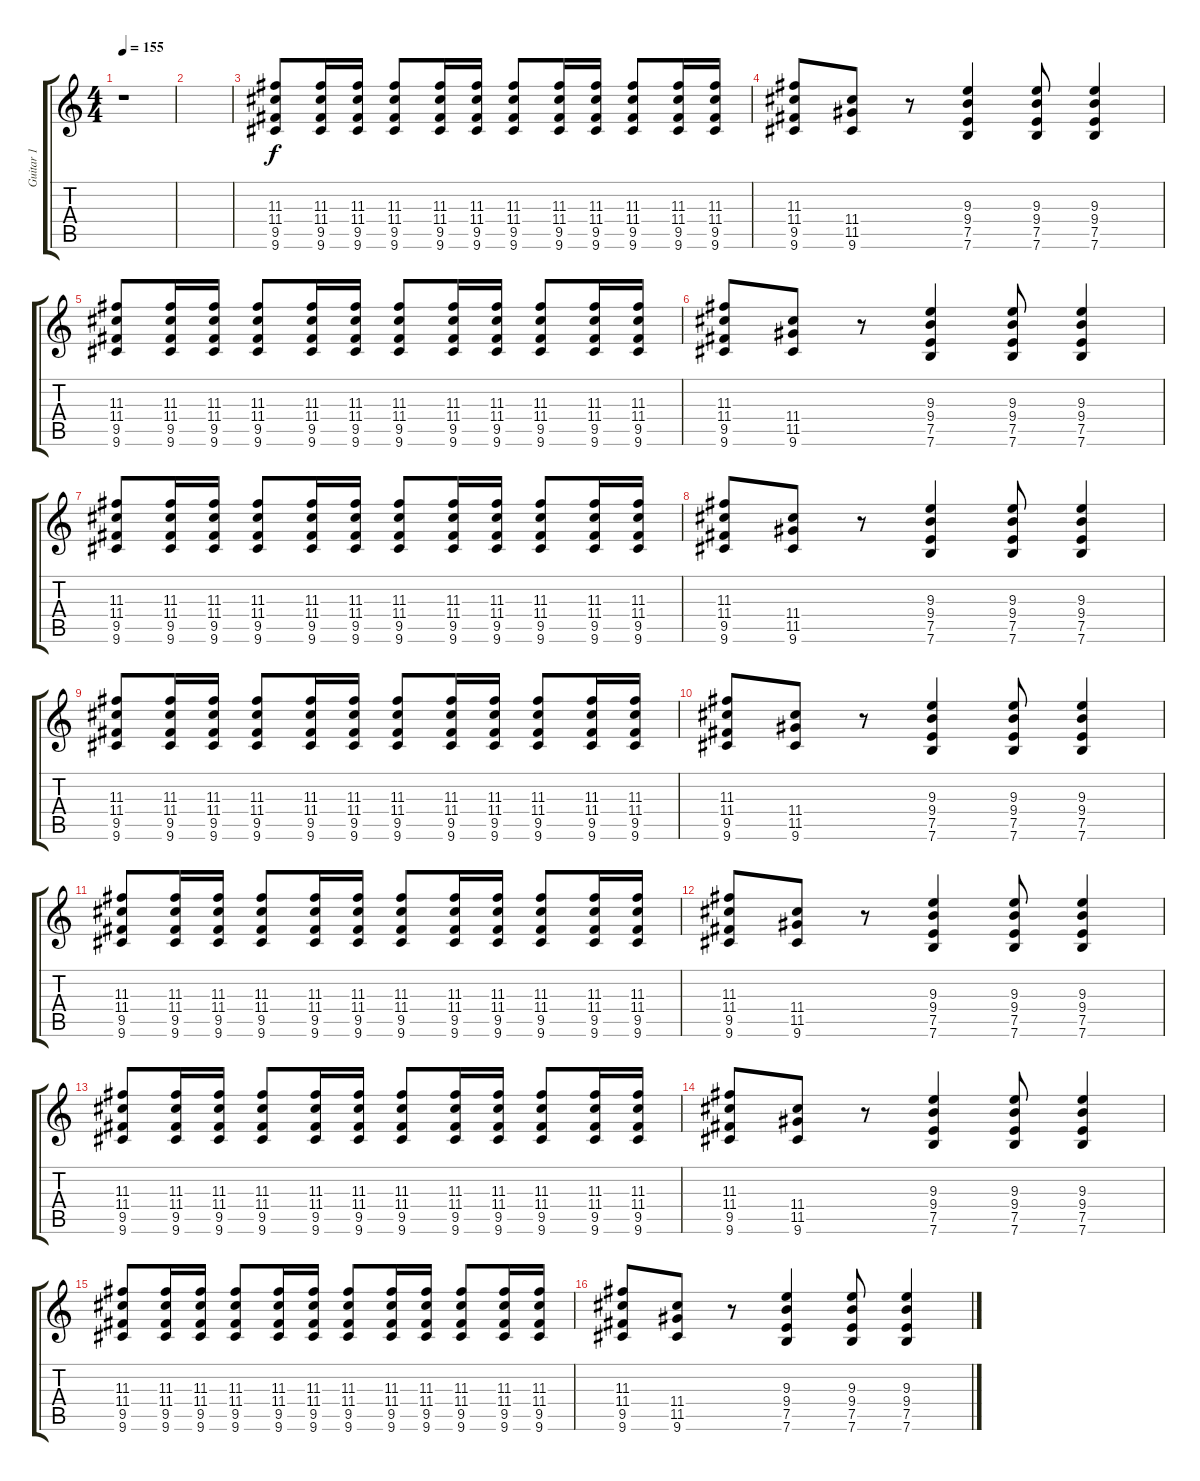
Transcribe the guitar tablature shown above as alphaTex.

\track ("Guitar 1" "Guitar 1") {instrument overdrivenguitar}
\staff {score tabs}
\tuning (E4 B3 G3 D3 A2 E2) {hide}
\ts (4 4)
\tempo 155
\clef g2
\ks c
r.1{dy f} |
|
(11.3 11.4 9.5 9.6).8{balance 10} (11.3 11.4 9.5 9.6).16 (11.3 11.4 9.5 9.6).16 (11.3 11.4 9.5 9.6).8 (11.3 11.4 9.5 9.6).16 (11.3 11.4 9.5 9.6).16 (11.3 11.4 9.5 9.6).8 (11.3 11.4 9.5 9.6).16 (11.3 11.4 9.5 9.6).16 (11.3 11.4 9.5 9.6).8 (11.3 11.4 9.5 9.6).16 (11.3 11.4 9.5 9.6).16 |
(11.3 11.4 9.5 9.6).8 (11.4 11.5 9.6).8 r.8 (9.3 9.4 7.5 7.6).4 (9.3 9.4 7.5 7.6).8 (9.3 9.4 7.5 7.6).4 |
(11.3 11.4 9.5 9.6).8 (11.3 11.4 9.5 9.6).16 (11.3 11.4 9.5 9.6).16 (11.3 11.4 9.5 9.6).8 (11.3 11.4 9.5 9.6).16 (11.3 11.4 9.5 9.6).16 (11.3 11.4 9.5 9.6).8 (11.3 11.4 9.5 9.6).16 (11.3 11.4 9.5 9.6).16 (11.3 11.4 9.5 9.6).8 (11.3 11.4 9.5 9.6).16 (11.3 11.4 9.5 9.6).16 |
(11.3 11.4 9.5 9.6).8 (11.4 11.5 9.6).8 r.8 (9.3 9.4 7.5 7.6).4 (9.3 9.4 7.5 7.6).8 (9.3 9.4 7.5 7.6).4 |
(11.3 11.4 9.5 9.6).8 (11.3 11.4 9.5 9.6).16 (11.3 11.4 9.5 9.6).16 (11.3 11.4 9.5 9.6).8 (11.3 11.4 9.5 9.6).16 (11.3 11.4 9.5 9.6).16 (11.3 11.4 9.5 9.6).8 (11.3 11.4 9.5 9.6).16 (11.3 11.4 9.5 9.6).16 (11.3 11.4 9.5 9.6).8 (11.3 11.4 9.5 9.6).16 (11.3 11.4 9.5 9.6).16 |
(11.3 11.4 9.5 9.6).8 (11.4 11.5 9.6).8 r.8 (9.3 9.4 7.5 7.6).4 (9.3 9.4 7.5 7.6).8 (9.3 9.4 7.5 7.6).4 |
(11.3 11.4 9.5 9.6).8 (11.3 11.4 9.5 9.6).16 (11.3 11.4 9.5 9.6).16 (11.3 11.4 9.5 9.6).8 (11.3 11.4 9.5 9.6).16 (11.3 11.4 9.5 9.6).16 (11.3 11.4 9.5 9.6).8 (11.3 11.4 9.5 9.6).16 (11.3 11.4 9.5 9.6).16 (11.3 11.4 9.5 9.6).8 (11.3 11.4 9.5 9.6).16 (11.3 11.4 9.5 9.6).16 |
(11.3 11.4 9.5 9.6).8 (11.4 11.5 9.6).8 r.8 (9.3 9.4 7.5 7.6).4 (9.3 9.4 7.5 7.6).8 (9.3 9.4 7.5 7.6).4 |
(11.3 11.4 9.5 9.6).8 (11.3 11.4 9.5 9.6).16 (11.3 11.4 9.5 9.6).16 (11.3 11.4 9.5 9.6).8 (11.3 11.4 9.5 9.6).16 (11.3 11.4 9.5 9.6).16 (11.3 11.4 9.5 9.6).8 (11.3 11.4 9.5 9.6).16 (11.3 11.4 9.5 9.6).16 (11.3 11.4 9.5 9.6).8 (11.3 11.4 9.5 9.6).16 (11.3 11.4 9.5 9.6).16 |
(11.3 11.4 9.5 9.6).8 (11.4 11.5 9.6).8 r.8 (9.3 9.4 7.5 7.6).4 (9.3 9.4 7.5 7.6).8 (9.3 9.4 7.5 7.6).4 |
(11.3 11.4 9.5 9.6).8 (11.3 11.4 9.5 9.6).16 (11.3 11.4 9.5 9.6).16 (11.3 11.4 9.5 9.6).8 (11.3 11.4 9.5 9.6).16 (11.3 11.4 9.5 9.6).16 (11.3 11.4 9.5 9.6).8 (11.3 11.4 9.5 9.6).16 (11.3 11.4 9.5 9.6).16 (11.3 11.4 9.5 9.6).8 (11.3 11.4 9.5 9.6).16 (11.3 11.4 9.5 9.6).16 |
(11.3 11.4 9.5 9.6).8 (11.4 11.5 9.6).8 r.8 (9.3 9.4 7.5 7.6).4 (9.3 9.4 7.5 7.6).8 (9.3 9.4 7.5 7.6).4 |
(11.3 11.4 9.5 9.6).8 (11.3 11.4 9.5 9.6).16 (11.3 11.4 9.5 9.6).16 (11.3 11.4 9.5 9.6).8 (11.3 11.4 9.5 9.6).16 (11.3 11.4 9.5 9.6).16 (11.3 11.4 9.5 9.6).8 (11.3 11.4 9.5 9.6).16 (11.3 11.4 9.5 9.6).16 (11.3 11.4 9.5 9.6).8 (11.3 11.4 9.5 9.6).16 (11.3 11.4 9.5 9.6).16 |
(11.3 11.4 9.5 9.6).8 (11.4 11.5 9.6).8 r.8 (9.3 9.4 7.5 7.6).4 (9.3 9.4 7.5 7.6).8 (9.3 9.4 7.5 7.6).4
